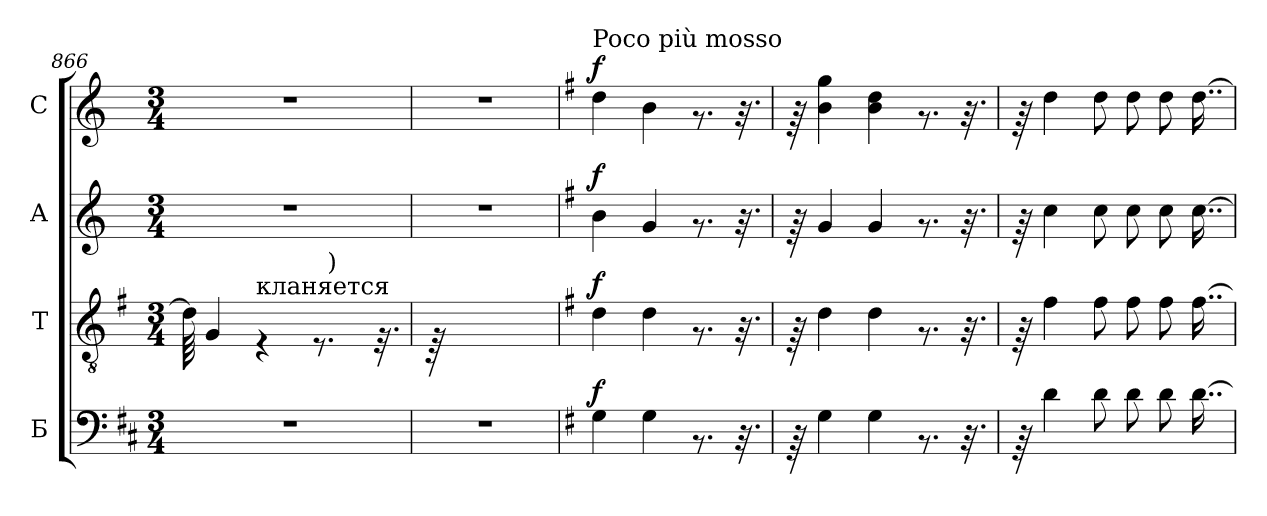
**kern	**dynam	**kern	**dynam	**kern	**dynam	**kern	**dynam
*part4	*part4	*part3	*part3	*part2	*part2	*part1	*part1
*staff4	*staff4	*staff3	*staff3	*staff2	*staff2	*staff1	*staff1
*I"Б	*	*I"Т	*	*I"А	*	*I"С	*
*clefF4	*	*clefGv2	*	*clefG2	*	*clefG2	*
*k[f#c#]	*	*k[f#]	*	*k[]	*	*k[]	*
*D:	*	*G:	*	*C:	*	*C:	*
*M3/4	*	*M3/4	*	*M3/4	*	*M3/4	*
=866	=866	=866	=866	=866	=866	=866	=866
*	*	*^	*	*	*	*	*
2.r	.	64d\]	2ryy	.	2.r	.	2.r	.
.	.	4G/	.	.	.	.	.	.
!	!	!LO:TX:a:t=кланяется	!	!	!	!	!	!
.	.	4rE	.	.	.	.	.	.
.	.	.	32.ryy	.	.	.	.	.
.	.	8.rE	.	.	.	.	.	.
!	!	!	!LO:TX:a:t=)	!	!	!	!	!
.	.	.	8ryy	.	.	.	.	.
.	.	.	16ryy	.	.	.	.	.
.	.	32.rE	.	.	.	.	.	.
.	.	.	64ryy	.	.	.	.	.
*	*	*v	*v	*	*	*	*	*
!!LO:LB:g=z
=867	=867	=867	=867	=867	=867	=867	=867
2.r	.	64rE	.	2.r	.	2.r	.
.	.	2ryy	.	.	.	.	.
.	.	8...ryy	.	.	.	.	.
=868	=868	=868	=868	=868	=868	=868	=868
*k[f#]	*	*	*	*k[f#]	*	*k[f#]	*
*G:	*	*	*	*G:	*	*G:	*
!	!	!	!	!	!	!LO:TX:a:t=Poco più mosso	!
!	!LO:DY:a	!	!LO:DY:a	!	!LO:DY:a	!	!LO:DY:a
4G\	f	4d\	f	4b\	f	4dd\	f
4G\	.	4d\	.	4g/	.	4b\	.
8.rAA	.	8.rF	.	8.rf	.	8.rf	.
32.rAA	.	32.rF	.	32.rf	.	32.rf	.
=869	=869	=869	=869	=869	=869	=869	=869
64rAA	.	64rF	.	64rf	.	64rf	.
4G\	.	4d\	.	4g/	.	4b\ 4gg\	.
4G\	.	4d\	.	4g/	.	4b\ 4dd\	.
8.rAA	.	8.rF	.	8.rf	.	8.rf	.
32.rAA	.	32.rF	.	32.rf	.	32.rf	.
=870	=870	=870	=870	=870	=870	=870	=870
64rAA	.	64rF	.	64rf	.	64rf	.
4d\	.	4f#\	.	4cc\	.	4dd\	.
8d\	.	8f#\	.	8cc\	.	8dd\	.
8d\	.	8f#\	.	8cc\	.	8dd\	.
8d\	.	8f#\	.	8cc\	.	8dd\	.
[>16..d\	.	[>16..f#\	.	[>16..cc\	.	[>16..dd\	.
=	=	=	=	=	=	=	=
*-	*-	*-	*-	*-	*-	*-	*-
